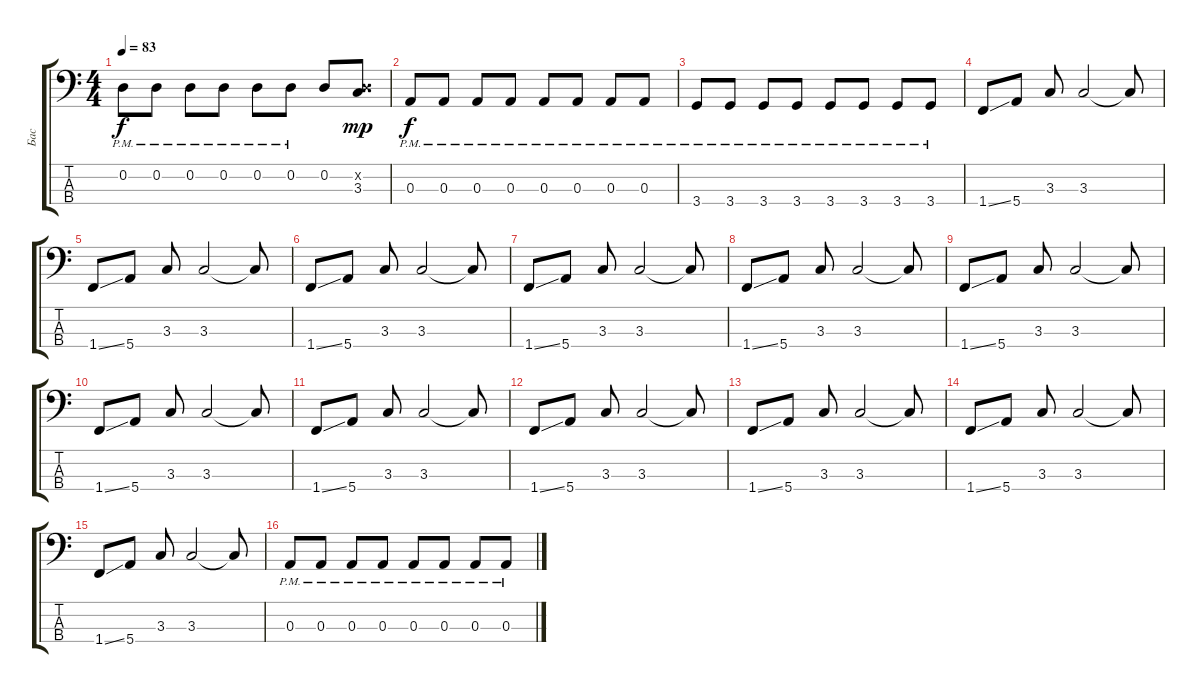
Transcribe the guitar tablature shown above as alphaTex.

\track ("Бас" "Бас") {instrument electricbassfinger}
\staff {score tabs}
\tuning (G2 D2 A1 E1) {hide}
\ts (4 4)
\tempo 83
\clef f4
\ks c
0.2{pm}.8{dy f} 0.2{pm}.8 0.2{pm}.8 0.2{pm}.8 0.2{pm}.8 0.2{pm}.8 0.2.8 (0.2{x} 3.3).8{dy mp} |
0.3{pm}.8{dy f} 0.3{pm}.8 0.3{pm}.8 0.3{pm}.8 0.3{pm}.8 0.3{pm}.8 0.3{pm}.8 0.3{pm}.8 |
3.4{pm}.8 3.4{pm}.8 3.4{pm}.8 3.4{pm}.8 3.4{pm}.8 3.4{pm}.8 3.4{pm}.8 3.4{pm}.8 |
1.4{ss}.8 5.4.8 3.3.8 3.3.2 3.3{t}.8 |
1.4{ss}.8 5.4.8 3.3.8 3.3.2 3.3{t}.8 |
1.4{ss}.8 5.4.8 3.3.8 3.3.2 3.3{t}.8 |
1.4{ss}.8 5.4.8 3.3.8 3.3.2 3.3{t}.8 |
1.4{ss}.8 5.4.8 3.3.8 3.3.2 3.3{t}.8 |
1.4{ss}.8 5.4.8 3.3.8 3.3.2 3.3{t}.8 |
1.4{ss}.8 5.4.8 3.3.8 3.3.2 3.3{t}.8 |
1.4{ss}.8 5.4.8 3.3.8 3.3.2 3.3{t}.8 |
1.4{ss}.8 5.4.8 3.3.8 3.3.2 3.3{t}.8 |
1.4{ss}.8 5.4.8 3.3.8 3.3.2 3.3{t}.8 |
1.4{ss}.8 5.4.8 3.3.8 3.3.2 3.3{t}.8 |
1.4{ss}.8 5.4.8 3.3.8 3.3.2 3.3{t}.8 |
0.3{pm}.8 0.3{pm}.8 0.3{pm}.8 0.3{pm}.8 0.3{pm}.8 0.3{pm}.8 0.3{pm}.8 0.3{pm}.8
